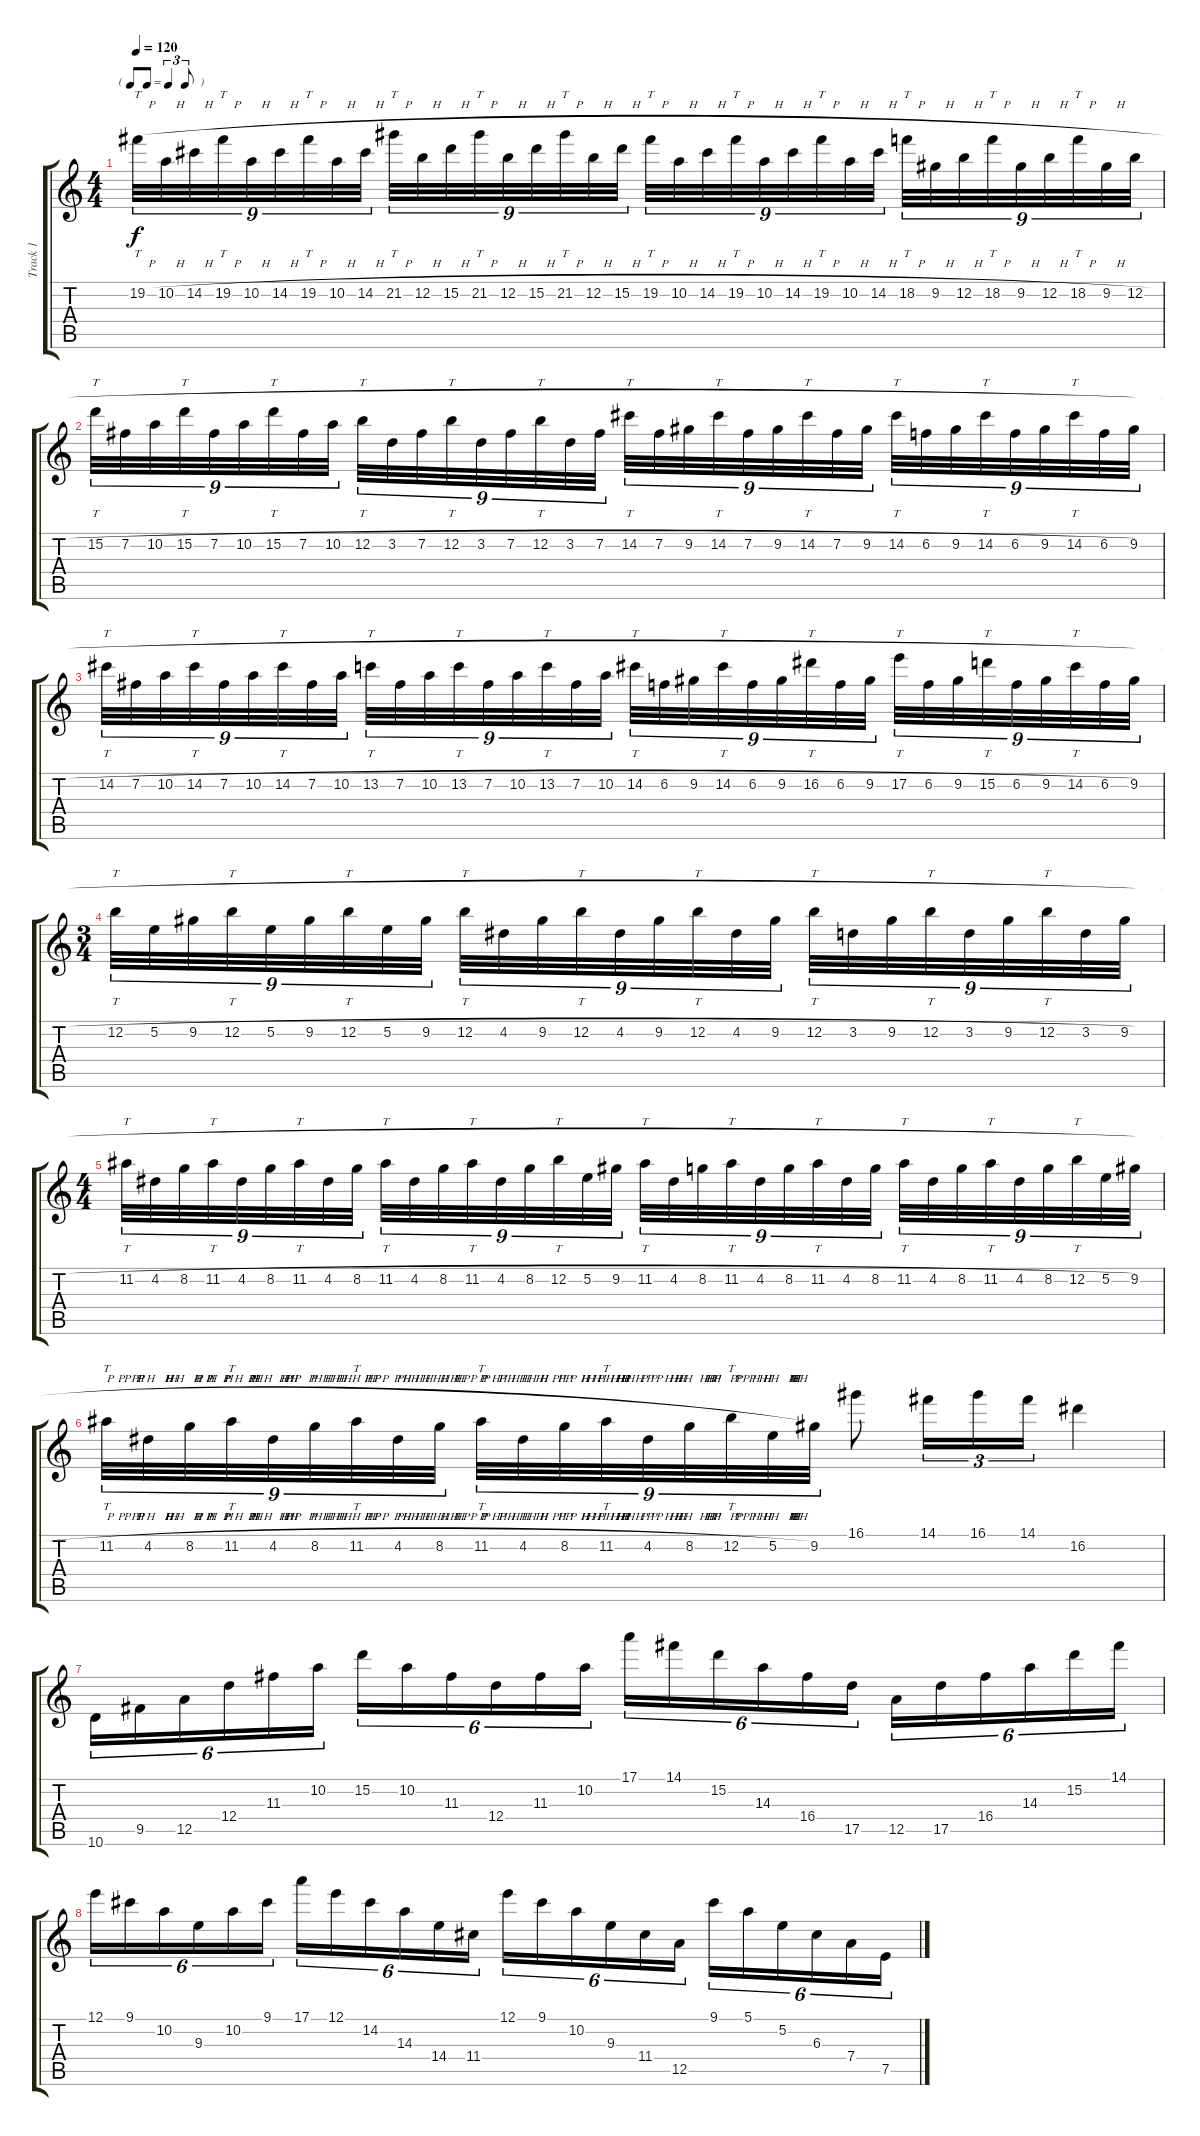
\track ("Track 1" "Track 1") {instrument distortionguitar}
\staff {score tabs}
\tuning (E4 B3 G3 D3 A2 E2) {hide}
\ts (4 4)
\tf triplet8th
\tempo 120
\clef g2
\ks c
19.2{h}.32{tt tu (9 8) dy f} 10.2{h}.32{tu (9 8)} 14.2{h}.32{tu (9 8)} 19.2{h}.32{tt tu (9 8)} 10.2{h}.32{tu (9 8)} 14.2{h}.32{tu (9 8)} 19.2{h}.32{tt tu (9 8)} 10.2{h}.32{tu (9 8)} 14.2{h}.32{tu (9 8)} 21.2{h}.32{tt tu (9 8)} 12.2{h}.32{tu (9 8)} 15.2{h}.32{tu (9 8)} 21.2{h}.32{tt tu (9 8)} 12.2{h}.32{tu (9 8)} 15.2{h}.32{tu (9 8)} 21.2{h}.32{tt tu (9 8)} 12.2{h}.32{tu (9 8)} 15.2{h}.32{tu (9 8)} 19.2{h}.32{tt tu (9 8)} 10.2{h}.32{tu (9 8)} 14.2{h}.32{tu (9 8)} 19.2{h}.32{tt tu (9 8)} 10.2{h}.32{tu (9 8)} 14.2{h}.32{tu (9 8)} 19.2{h}.32{tt tu (9 8)} 10.2{h}.32{tu (9 8)} 14.2{h}.32{tu (9 8)} 18.2{h}.32{tt tu (9 8)} 9.2{h}.32{tu (9 8)} 12.2{h}.32{tu (9 8)} 18.2{h}.32{tt tu (9 8)} 9.2{h}.32{tu (9 8)} 12.2{h}.32{tu (9 8)} 18.2{h}.32{tt tu (9 8)} 9.2{h}.32{tu (9 8)} 12.2{h}.32{tu (9 8)} |
15.2{h}.32{tt tu (9 8)} 7.2{h}.32{tu (9 8)} 10.2{h}.32{tu (9 8)} 15.2{h}.32{tt tu (9 8)} 7.2{h}.32{tu (9 8)} 10.2{h}.32{tu (9 8)} 15.2{h}.32{tt tu (9 8)} 7.2{h}.32{tu (9 8)} 10.2{h}.32{tu (9 8)} 12.2{h}.32{tt tu (9 8)} 3.2{h}.32{tu (9 8)} 7.2{h}.32{tu (9 8)} 12.2{h}.32{tt tu (9 8)} 3.2{h}.32{tu (9 8)} 7.2{h}.32{tu (9 8)} 12.2{h}.32{tt tu (9 8)} 3.2{h}.32{tu (9 8)} 7.2{h}.32{tu (9 8)} 14.2{h}.32{tt tu (9 8)} 7.2{h}.32{tu (9 8)} 9.2{h}.32{tu (9 8)} 14.2{h}.32{tt tu (9 8)} 7.2{h}.32{tu (9 8)} 9.2{h}.32{tu (9 8)} 14.2{h}.32{tt tu (9 8)} 7.2{h}.32{tu (9 8)} 9.2{h}.32{tu (9 8)} 14.2{h}.32{tt tu (9 8)} 6.2{h}.32{tu (9 8)} 9.2{h}.32{tu (9 8)} 14.2{h}.32{tt tu (9 8)} 6.2{h}.32{tu (9 8)} 9.2{h}.32{tu (9 8)} 14.2{h}.32{tt tu (9 8)} 6.2{h}.32{tu (9 8)} 9.2{h}.32{tu (9 8)} |
14.2{h}.32{tt tu (9 8)} 7.2{h}.32{tu (9 8)} 10.2{h}.32{tu (9 8)} 14.2{h}.32{tt tu (9 8)} 7.2{h}.32{tu (9 8)} 10.2{h}.32{tu (9 8)} 14.2{h}.32{tt tu (9 8)} 7.2{h}.32{tu (9 8)} 10.2{h}.32{tu (9 8)} 13.2{h}.32{tt tu (9 8)} 7.2{h}.32{tu (9 8)} 10.2{h}.32{tu (9 8)} 13.2{h}.32{tt tu (9 8)} 7.2{h}.32{tu (9 8)} 10.2{h}.32{tu (9 8)} 13.2{h}.32{tt tu (9 8)} 7.2{h}.32{tu (9 8)} 10.2{h}.32{tu (9 8)} 14.2{h}.32{tt tu (9 8)} 6.2{h}.32{tu (9 8)} 9.2{h}.32{tu (9 8)} 14.2{h}.32{tt tu (9 8)} 6.2{h}.32{tu (9 8)} 9.2{h}.32{tu (9 8)} 16.2{h}.32{tt tu (9 8)} 6.2{h}.32{tu (9 8)} 9.2{h}.32{tu (9 8)} 17.2{h}.32{tt tu (9 8)} 6.2{h}.32{tu (9 8)} 9.2{h}.32{tu (9 8)} 15.2{h}.32{tt tu (9 8)} 6.2{h}.32{tu (9 8)} 9.2{h}.32{tu (9 8)} 14.2{h}.32{tt tu (9 8)} 6.2{h}.32{tu (9 8)} 9.2{h}.32{tu (9 8)} |
\ts (3 4)
12.2{h}.32{tt tu (9 8)} 5.2{h}.32{tu (9 8)} 9.2{h}.32{tu (9 8)} 12.2{h}.32{tt tu (9 8)} 5.2{h}.32{tu (9 8)} 9.2{h}.32{tu (9 8)} 12.2{h}.32{tt tu (9 8)} 5.2{h}.32{tu (9 8)} 9.2{h}.32{tu (9 8)} 12.2{h}.32{tt tu (9 8)} 4.2{h}.32{tu (9 8)} 9.2{h}.32{tu (9 8)} 12.2{h}.32{tt tu (9 8)} 4.2{h}.32{tu (9 8)} 9.2{h}.32{tu (9 8)} 12.2{h}.32{tt tu (9 8)} 4.2{h}.32{tu (9 8)} 9.2{h}.32{tu (9 8)} 12.2{h}.32{tt tu (9 8)} 3.2{h}.32{tu (9 8)} 9.2{h}.32{tu (9 8)} 12.2{h}.32{tt tu (9 8)} 3.2{h}.32{tu (9 8)} 9.2{h}.32{tu (9 8)} 12.2{h}.32{tt tu (9 8)} 3.2{h}.32{tu (9 8)} 9.2{h}.32{tu (9 8)} |
\ts (4 4)
11.2{h}.32{tt tu (9 8)} 4.2{h}.32{tu (9 8)} 8.2{h}.32{tu (9 8)} 11.2{h}.32{tt tu (9 8)} 4.2{h}.32{tu (9 8)} 8.2{h}.32{tu (9 8)} 11.2{h}.32{tt tu (9 8)} 4.2{h}.32{tu (9 8)} 8.2{h}.32{tu (9 8)} 11.2{h}.32{tt tu (9 8)} 4.2{h}.32{tu (9 8)} 8.2{h}.32{tu (9 8)} 11.2{h}.32{tt tu (9 8)} 4.2{h}.32{tu (9 8)} 8.2{h}.32{tu (9 8)} 12.2{h}.32{tt tu (9 8)} 5.2{h}.32{tu (9 8)} 9.2{h}.32{tu (9 8)} 11.2{h}.32{tt tu (9 8)} 4.2{h}.32{tu (9 8)} 8.2{h}.32{tu (9 8)} 11.2{h}.32{tt tu (9 8)} 4.2{h}.32{tu (9 8)} 8.2{h}.32{tu (9 8)} 11.2{h}.32{tt tu (9 8)} 4.2{h}.32{tu (9 8)} 8.2{h}.32{tu (9 8)} 11.2{h}.32{tt tu (9 8)} 4.2{h}.32{tu (9 8)} 8.2{h}.32{tu (9 8)} 11.2{h}.32{tt tu (9 8)} 4.2{h}.32{tu (9 8)} 8.2{h}.32{tu (9 8)} 12.2{h}.32{tt tu (9 8)} 5.2{h}.32{tu (9 8)} 9.2{h}.32{tu (9 8)} |
11.2{h}.32{tt tu (9 8)} 4.2{h}.32{tu (9 8)} 8.2{h}.32{tu (9 8)} 11.2{h}.32{tt tu (9 8)} 4.2{h}.32{tu (9 8)} 8.2{h}.32{tu (9 8)} 11.2{h}.32{tt tu (9 8)} 4.2{h}.32{tu (9 8)} 8.2{h}.32{tu (9 8)} 11.2{h}.32{tt tu (9 8)} 4.2{h}.32{tu (9 8)} 8.2{h}.32{tu (9 8)} 11.2{h}.32{tt tu (9 8)} 4.2{h}.32{tu (9 8)} 8.2{h}.32{tu (9 8)} 12.2{h}.32{tt tu (9 8)} 5.2{h}.32{tu (9 8)} 9.2.32{tu (9 8)} 16.1.8 14.1.16{tu (3 2)} 16.1.16{tu (3 2)} 14.1.16{tu (3 2)} 16.2.4 |
10.6.16{tu (6 4)} 9.5.16{tu (6 4)} 12.5.16{tu (6 4)} 12.4.16{tu (6 4)} 11.3.16{tu (6 4)} 10.2.16{tu (6 4)} 15.2.16{tu (6 4)} 10.2.16{tu (6 4)} 11.3.16{tu (6 4)} 12.4.16{tu (6 4)} 11.3.16{tu (6 4)} 10.2.16{tu (6 4)} 17.1.16{tu (6 4)} 14.1.16{tu (6 4)} 15.2.16{tu (6 4)} 14.3.16{tu (6 4)} 16.4.16{tu (6 4)} 17.5.16{tu (6 4)} 12.5.16{tu (6 4)} 17.5.16{tu (6 4)} 16.4.16{tu (6 4)} 14.3.16{tu (6 4)} 15.2.16{tu (6 4)} 14.1.16{tu (6 4)} |
12.1.16{tu (6 4)} 9.1.16{tu (6 4)} 10.2.16{tu (6 4)} 9.3.16{tu (6 4)} 10.2.16{tu (6 4)} 9.1.16{tu (6 4)} 17.1.16{tu (6 4)} 12.1.16{tu (6 4)} 14.2.16{tu (6 4)} 14.3.16{tu (6 4)} 14.4.16{tu (6 4)} 11.4.16{tu (6 4)} 12.1.16{tu (6 4)} 9.1.16{tu (6 4)} 10.2.16{tu (6 4)} 9.3.16{tu (6 4)} 11.4.16{tu (6 4)} 12.5.16{tu (6 4)} 9.1.16{tu (6 4)} 5.1.16{tu (6 4)} 5.2.16{tu (6 4)} 6.3.16{tu (6 4)} 7.4.16{tu (6 4)} 7.5.16{tu (6 4)}
